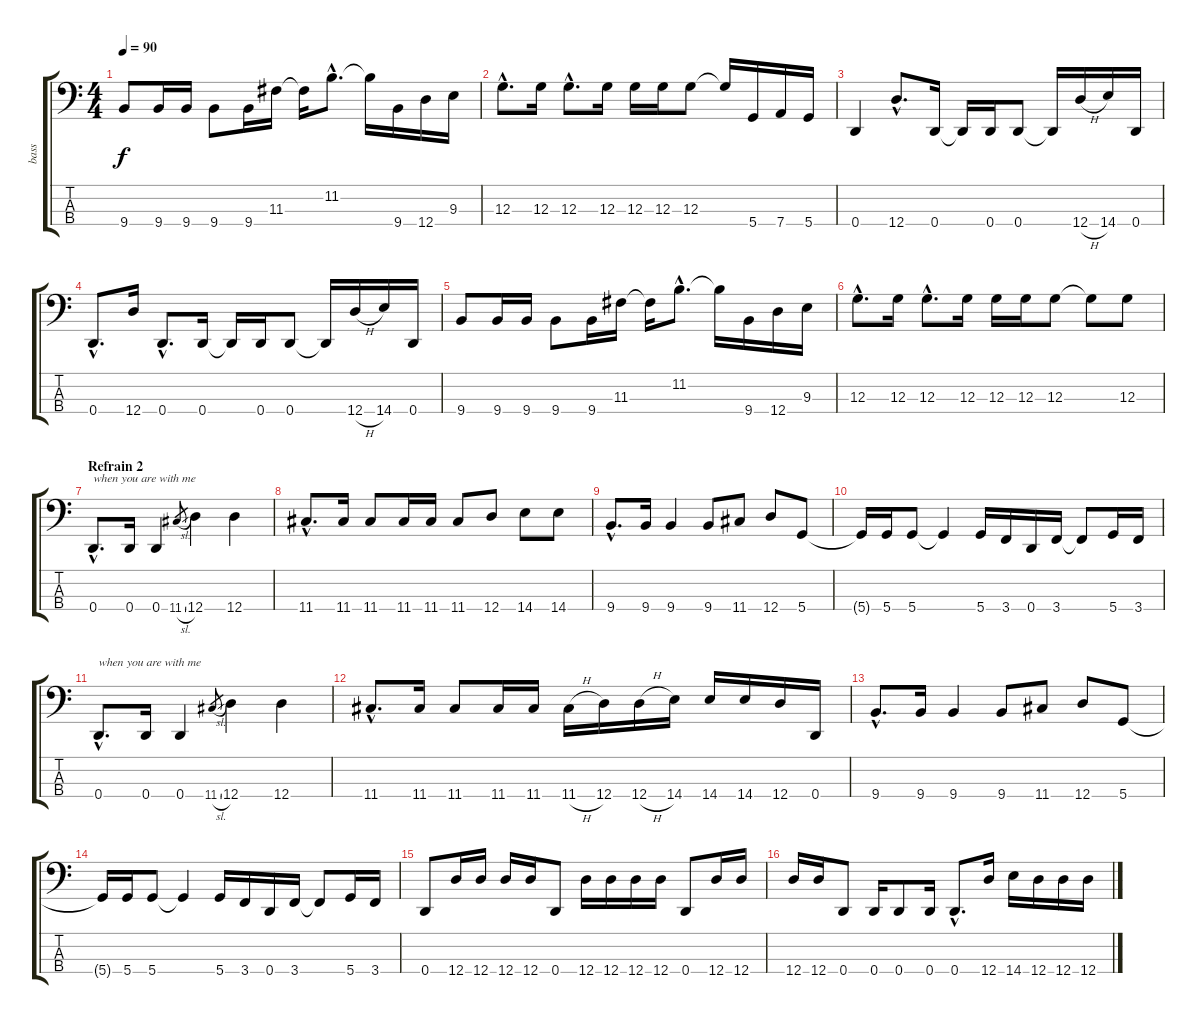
\track ("bass" "bass") {instrument electricbassfinger}
\staff {score tabs}
\tuning (F2 C2 G1 D1) {hide}
\ts (4 4)
\tempo 90
\clef f4
\ks c
9.4.8{dy f} 9.4.16 9.4.16 9.4.8 9.4.16 11.3.16 11.3{t}.16 11.2{hac}.8{d} 11.2{t}.16 9.4.16 12.4.16 9.3.16 |
12.3{hac}.8{d} 12.3.16 12.3{hac}.8{d} 12.3.16 12.3.16 12.3.16 12.3.8 12.3{t}.16 5.4.16 7.4.16 5.4.16 |
0.4.4 12.4{hac}.8{d} 0.4.16 0.4{t}.16 0.4.16 0.4.8 0.4{t}.16 12.4{h}.16 14.4.16 0.4.16 |
0.4{hac}.8{d} 12.4.16 0.4{hac}.8{d} 0.4.16 0.4{t}.16 0.4.16 0.4.8 0.4{t}.16 12.4{h}.16 14.4.16 0.4.16 |
9.4.8 9.4.16 9.4.16 9.4.8 9.4.16 11.3.16 11.3{t}.16 11.2{hac}.8{d} 11.2{t}.16 9.4.16 12.4.16 9.3.16 |
12.3{hac}.8{d} 12.3.16 12.3{hac}.8{d} 12.3.16 12.3.16 12.3.16 12.3.8 12.3{t}.8 12.3.8 |
\section ("" "Refrain 2")
0.4{hac}.8{d txt "when you are with me"} 0.4.16 0.4.4 11.4{sl}.8{gr} 12.4.4 12.4.4 |
11.4{hac}.8{d} 11.4.16 11.4.8 11.4.16 11.4.16 11.4.8 12.4.8 14.4.8 14.4.8 |
9.4{hac}.8{d} 9.4.16 9.4.4 9.4.8 11.4.8 12.4.8 5.4.8 |
5.4{t}.16 5.4.16 5.4.8 5.4{t}.4 5.4.16 3.4.16 0.4.16 3.4.16 3.4{t}.8 5.4.16 3.4.16 |
0.4{hac}.8{d txt "when you are with me"} 0.4.16 0.4.4 11.4{sl}.8{gr} 12.4.4 12.4.4 |
11.4{hac}.8{d} 11.4.16 11.4.8 11.4.16 11.4.16 11.4{h}.16 12.4.16 12.4{h}.16 14.4.16 14.4.16 14.4.16 12.4.16 0.4.16 |
9.4{hac}.8{d} 9.4.16 9.4.4 9.4.8 11.4.8 12.4.8 5.4.8 |
5.4{t}.16 5.4.16 5.4.8 5.4{t}.4 5.4.16 3.4.16 0.4.16 3.4.16 3.4{t}.8 5.4.16 3.4.16 |
0.4.8 12.4.16 12.4.16 12.4.16 12.4.16 0.4.8 12.4.16 12.4.16 12.4.16 12.4.16 0.4.8 12.4.16 12.4.16 |
12.4.16 12.4.16 0.4.8 0.4.16 0.4.8 0.4.16 0.4{hac}.8{d} 12.4.16 14.4.16 12.4.16 12.4.16 12.4.16
